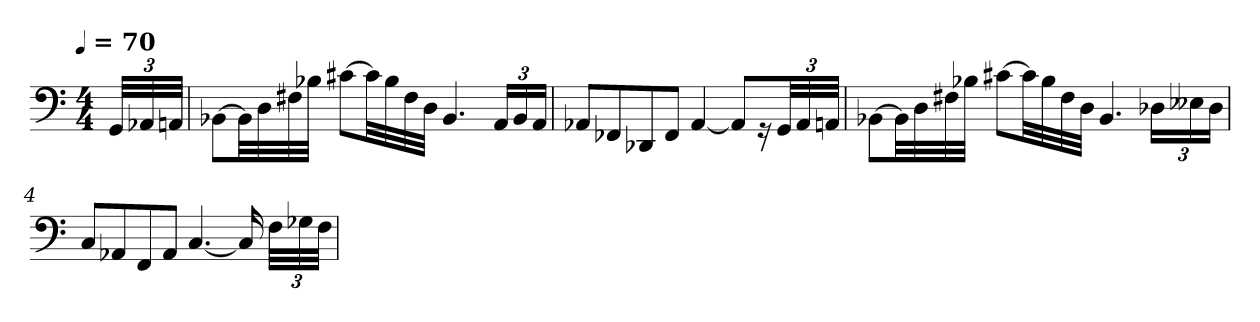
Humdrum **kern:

**kern
*part1
*staff1
*clefF4
*k[]
*C:
!!LO:TX:omd:t=[quarter] = 70
*M4/4
*MM70
=
48GGLLL
48AA-X
48AAnJJJ
=1
[8BB-XL
32BB-LL]
32D
32F#X
32B-XJJJ
[8c#XL
32c#LL]
32B-
32F#
32DJJJ
4.BB-
24AALL
24BB-
24AAJJ
=2
8AA-XL
8FF-X
8DD-X
8FF-J
[4AA-
8AA-L]
16r
48GGLL
48AA-
48AAnJJJ
=3
[8BB-XL
32BB-LL]
32D
32F#X
32B-XJJJ
[8c#XL
32c#LL]
32B-
32F#
32DJJJ
4.BB-
24D-XLL
24E--X
24D-JJ
=4
8CL
8AA-X
8FF
8AA-J
[4.C
16C]
48FLLL
48G-X
48FJJJ
=
*-
